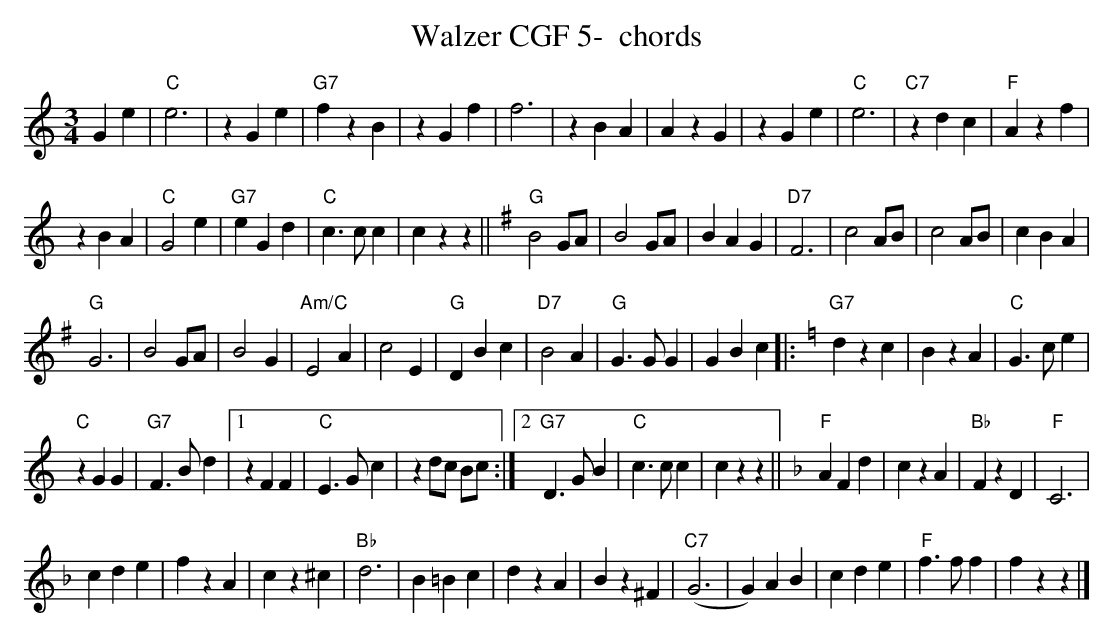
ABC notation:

X:1
T:Walzer CGF 5-  chords
M:3/4
L:1/4
K:Cmaj%%MIDI gchordon
Ge | "C"e3 | zGe | "G7"fzB | zGf | f3 | zBA | AzG | zGe | "C"e3 | "C7"zdc | "F"Azf |
zBA | "C"G2e | "G7"eGd | "C"c>cc | czz || [K:Gmaj] "G"B2 G/2A/2 | B2 G/2A/2 | BAG | "D7"F3 | c2A/2B/2 | c2 A/2B/2 | cBA |
"G"G3 | B2 G/2A/2 | B2G | "Am/C"E2A | c2E | "G"DBc | "D7"B2A | "G"G>GG | GBc |: [K:Cmaj] "G7"dzc | BzA | "C"G>ce |
"C"zGG | "G7"F>Bd |1 zFF | "C"E>Gc | zd/2c/2 B/2c/2 :|2 "G7"D>GB | "C"c>cc | czz || [K:Fmaj] "F"AFd | czA | "Bb"FzD | "F"C3 |
cde | fzA | cz^c | "Bb"d3 | B=Bc | dzA | Bz^F | "C7"(G3 | G)AB | cde | "F"f>ff | fzz |]
